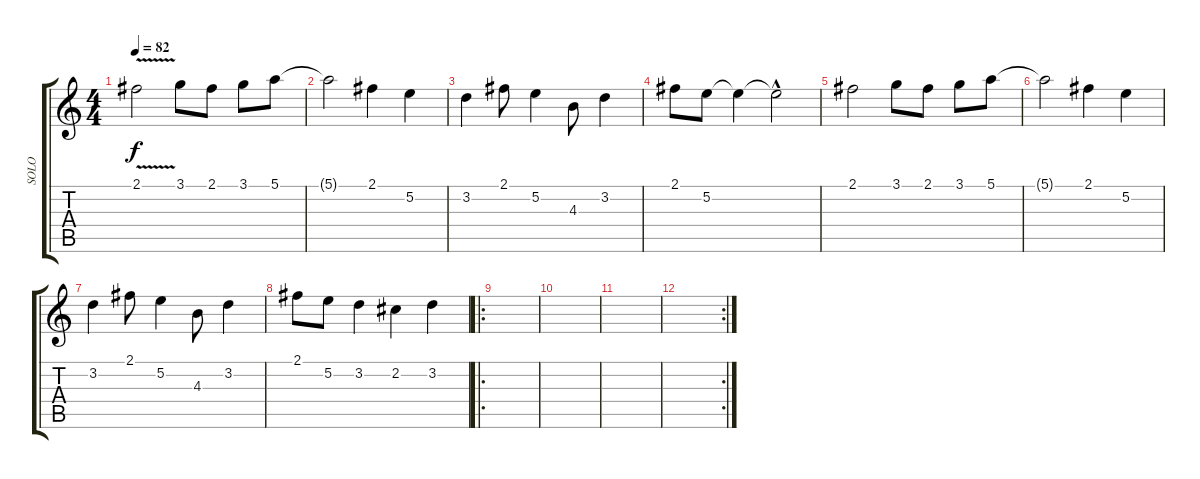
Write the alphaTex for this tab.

\track ("SOLO" "SOLO") {instrument distortionguitar}
\staff {score tabs}
\tuning (E4 B3 G3 D3 A2 E2) {hide}
\ts (4 4)
\tempo 82
\clef g2
\ks c
2.1{v}.2{dy f instrument distortionguitar} 3.1.8 2.1.8 3.1.8 5.1.8 |
5.1{t}.2 2.1.4 5.2.4 |
3.2.4 2.1.8 5.2.4 4.3.8 3.2.4 |
2.1.8 5.2.8 5.2{t}.4 5.2{hac t}.2 |
2.1.2 3.1.8 2.1.8 3.1.8 5.1.8 |
5.1{t}.2 2.1.4 5.2.4 |
3.2.4 2.1.8 5.2.4 4.3.8 3.2.4 |
2.1.8 5.2.8 3.2.4 2.2.4 3.2.4 |
\ro
|
|
|
\rc 2
